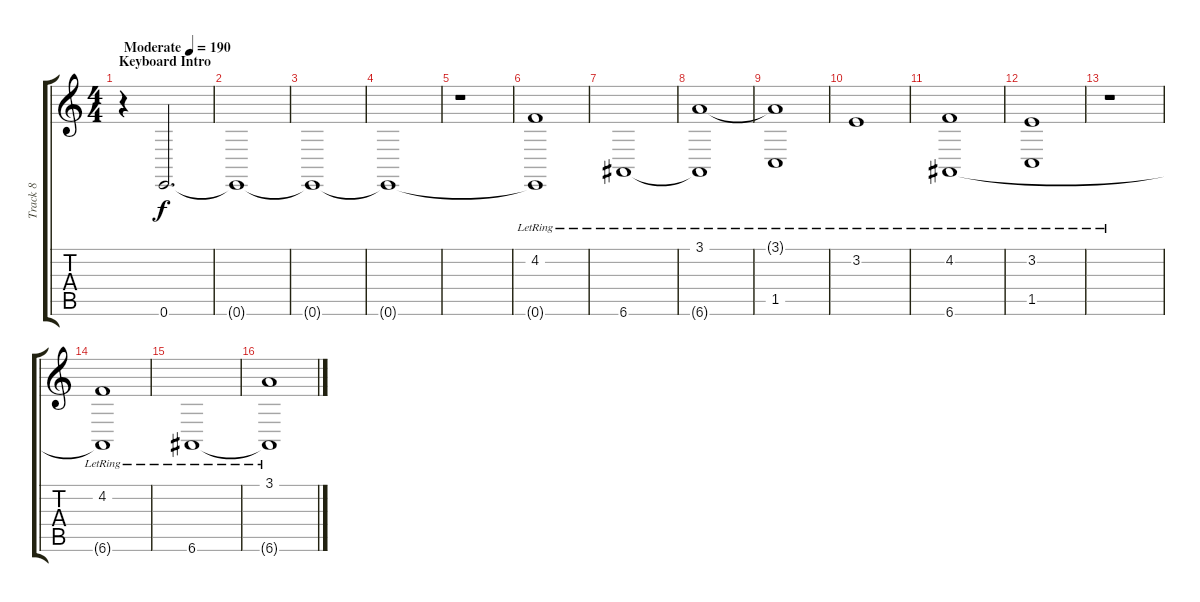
\track ("Track 8" "Track 8") {instrument stringensemble1}
\staff {score tabs}
\tuning (Gb4 Db4 A3 E3 B2 E2) {hide}
\ts (4 4)
\section ("" "Keyboard Intro")
\tempo (190 "Moderate")
\clef g2
\ks c
r.4{dy f volume 0 instrument stringensemble1} 0.6.2{d volume 13} |
0.6{t}.1 |
0.6{t}.1 |
0.6{t}.1 |
r.1 |
(4.2{lr} 0.6{t}).1 |
6.6{lr}.1 |
(3.1{lr} 6.6{t}).1 |
(3.1{t} 1.5{lr}).1 |
3.2{lr}.1 |
(4.2{lr} 6.6{lr}).1 |
(3.2{lr} 1.5{lr}).1 |
r.1 |
(4.2{lr} 6.6{t}).1 |
6.6{lr}.1 |
(3.1{lr} 6.6{t}).1
